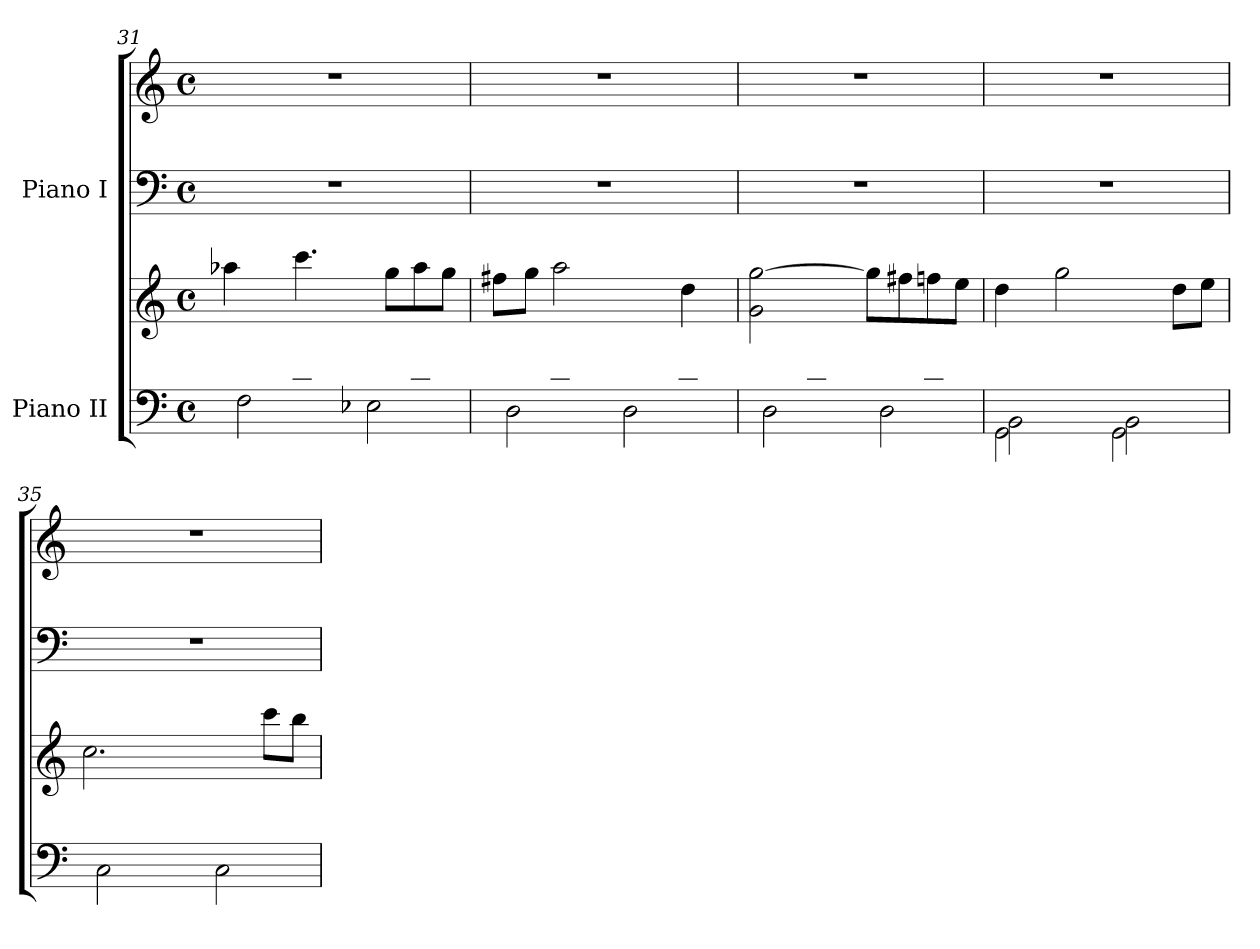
**kern	**kern	**dynam	**kern	**kern
*part2	*part2	*part2	*part1	*part1
*staff4	*staff3	*staff3/4	*staff2	*staff1
*I"Piano II	*	*	*I"Piano I	*
!!LO:LB:g=z
*clefF4	*clefG2	*	*clefF4	*clefG2
*k[]	*k[]	*	*k[]	*k[]
*M4/4	*M4/4	*	*M4/4	*M4/4
*met(c)	*met(c)	*	*met(c)	*met(c)
=31	=31	=31	=31	=31
*^	*	*	*	*
8F/Lyy	2F\	4aa-X\	.	1r	1r
8A-X/	.	.	.	.	.
8c/	.	4.ccc\	.	.	.
8A-/J	.	.	.	.	.
8E-X/Lyy	2E-\	.	.	.	.
8G/	.	8gg\L	.	.	.
8c/	.	8aa-\	.	.	.
8G/J	.	8gg\J	.	.	.
=32	=32	=32	=32	=32	=32
8D/Lyy	2D\	8ff#X\L	.	1r	1r
8A/	.	8gg\J	.	.	.
8c/	.	2aa\	.	.	.
8A/J	.	.	.	.	.
8D/Lyy	2D\	.	.	.	.
8F#X/	.	.	.	.	.
8c/	.	4dd\	.	.	.
8F#/J	.	.	.	.	.
=33	=33	=33	=33	=33	=33
!	!	!	!LO:DY:b=2	!	!
!	!	!	!LO:DY:n=1:b	!	!
8D/Lyy	2D\	2g\ [2gg\	p mp	1r	1r
8G/	.	.	.	.	.
8d/	.	.	.	.	.
8G/J	.	.	.	.	.
8D/Lyy	2D\	8gg\L]	.	.	.
8G/	.	8ff#X\	.	.	.
8d/	.	8ffn\	.	.	.
8G/J	.	8ee\J	.	.	.
=34	=34	=34	=34	=34	=34
*	*^	*	*	*	*
8BB/Lyy	2BB\	2GG\	4dd\	.	1r	1r
8F/	.	.	.	.	.	.
8G/	.	.	2gg\	.	.	.
8F/J	.	.	.	.	.	.
8BB/Lyy	2BB\	2GG\	.	.	.	.
8F/	.	.	.	.	.	.
8G/	.	.	8dd\L	.	.	.
8F/J	.	.	8ee\J	.	.	.
*	*v	*v	*	*	*	*
!!LO:LB:g=z
=35	=35	=35	=35	=35	=35
8C/Lyy	2C\	2.cc\	.	1r	1r
8E/	.	.	.	.	.
8G/	.	.	.	.	.
8E/J	.	.	.	.	.
8C/Lyy	2C\	.	.	.	.
8E/	.	.	.	.	.
8G/	.	8ccc\L	.	.	.
8E/J	.	8bb\J	.	.	.
*v	*v	*	*	*	*
=	=	=	=	=
*-	*-	*-	*-	*-
